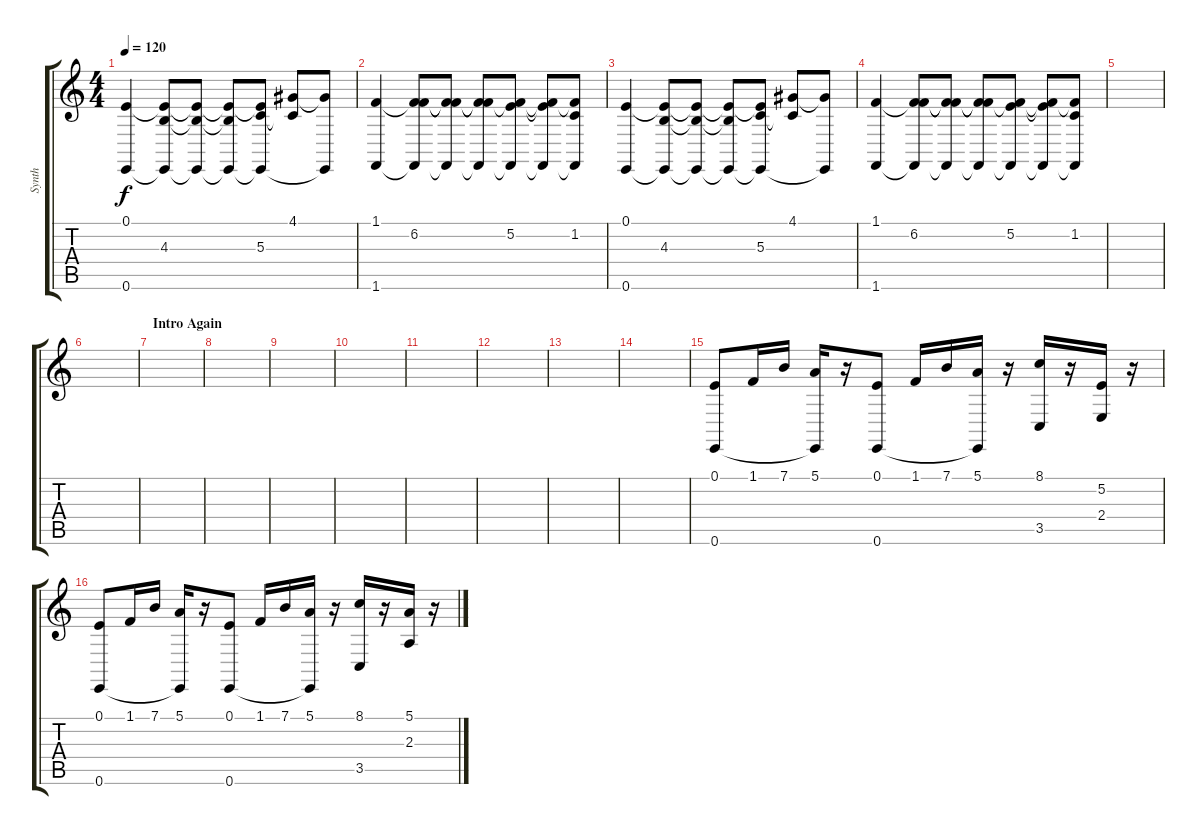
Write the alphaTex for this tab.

\track ("Synth" "Synth") {instrument lead2sawtooth}
\staff {score tabs}
\tuning (E4 B3 G3 D3 A2 E2) {hide}
\ts (4 4)
\tempo 120
\clef g2
\ks c
(0.1 0.6).4{dy f instrument stringensemble1} (0.1{t} 4.3 0.6{t}).8 (0.1{t} 4.3{t} 0.6{t}).8 (0.1{t} 4.3{t} 0.6{t}).8 (0.1{t} 5.3 0.6{t}).8 (4.1 5.3{t}).8 (4.1{t} 0.6{t}).8 |
(1.1 1.6).4 (1.1{t} 6.2 1.6{t}).8 (1.1{t} 6.2{t} 1.6{t}).8 (1.1{t} 6.2{t} 1.6{t}).8 (1.1{t} 5.2 1.6{t}).8 (1.1{t} 5.2{t} 1.6{t}).8 (1.1{t} 1.2 1.6{t}).8 |
(0.1 0.6).4{instrument stringensemble1} (0.1{t} 4.3 0.6{t}).8 (0.1{t} 4.3{t} 0.6{t}).8 (0.1{t} 4.3{t} 0.6{t}).8 (0.1{t} 5.3 0.6{t}).8 (4.1 5.3{t}).8 (4.1{t} 0.6{t}).8 |
(1.1 1.6).4 (1.1{t} 6.2 1.6{t}).8 (1.1{t} 6.2{t} 1.6{t}).8 (1.1{t} 6.2{t} 1.6{t}).8 (1.1{t} 5.2 1.6{t}).8 (1.1{t} 5.2{t} 1.6{t}).8 (1.1{t} 1.2 1.6{t}).8 |
|
|
\section ("" "Intro Again")
|
|
|
|
|
|
|
|
(0.1 0.6).8{instrument lead2sawtooth} 1.1.16 7.1.16 (5.1 0.6{t}).16 r.16 (0.1 0.6).8 1.1.16 7.1.16 (5.1 0.6{t}).16 r.16 (8.1 3.5).16 r.16 (5.2 2.4).16 r.16 |
(0.1 0.6).8 1.1.16 7.1.16 (5.1 0.6{t}).16 r.16 (0.1 0.6).8 1.1.16 7.1.16 (5.1 0.6{t}).16 r.16 (8.1 3.5).16 r.16 (5.1 2.3).16 r.16
